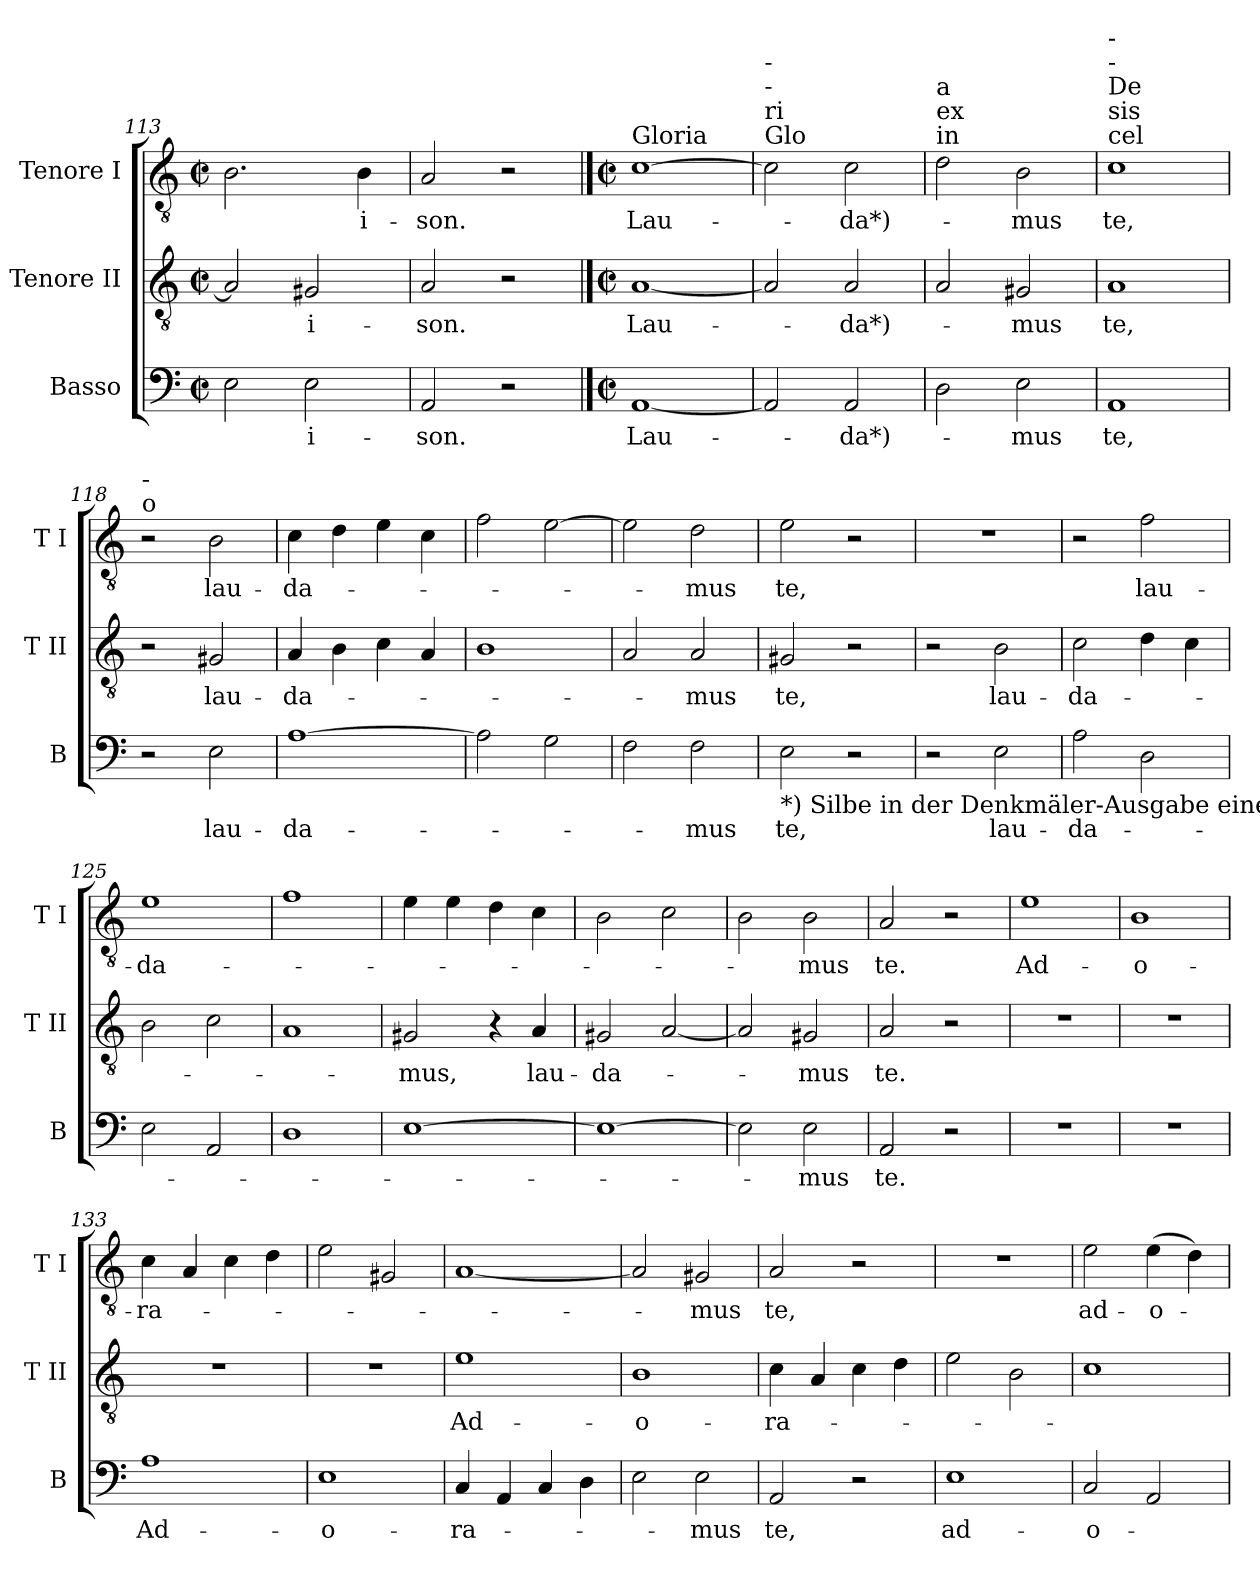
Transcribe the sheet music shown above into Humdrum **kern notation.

**kern	**text	**kern	**text	**kern	**text
*part3	*part3	*part2	*part2	*part1	*part1
*staff3	*staff3	*staff2	*staff2	*staff1	*staff1
*I"Basso	*	*I"Tenore II	*	*I"Tenore I	*
*I'B	*	*I'T II	*	*I'T I	*
*clefF4	*	*clefGv2	*	*clefGv2	*
*k[]	*	*k[]	*	*k[]	*
*C:	*	*C:	*	*C:	*
*M2/2	*	*M2/2	*	*M2/2	*
*met(c|)	*	*met(c|)	*	*met(c|)	*
=113	=113	=113	=113	=113	=113
2E\	.	2A/]	.	2.B\	.
2E\	-i-	2G#X/	-i-	.	.
.	.	.	.	4B\	-i-
=114	=114	=114	=114	=114	=114
2AA/	-son.	2A/	-son.	2A/	-son.
2r	.	2r	.	2r	.
!!LO:LB:g=z
==114X1	==114X1	==114X1	==114X1	==114X1	==114X1
*M2/2	*	*M2/2	*	*M2/2	*
*met(c|)	*	*met(c|)	*	*met(c|)	*
!	!	!	!	!LO:TX:a:t=Gloria	!
[1AA	Lau-	[1A	Lau-	[1c	Lau-
=115	=115	=115	=115	=115	=115
!	!	!	!	!LO:TX:a:t=Glo	!
!	!	!	!	!LO:TX:a:t=ri	!
!	!	!	!	!LO:TX:a:t=-	!
!	!	!	!	!LO:TX:a:t=-	!
2AA/]	.	2A/]	.	2c\]	.
2AA/	-da*)-	2A/	-da*)-	2c\	-da*)-
=116	=116	=116	=116	=116	=116
!	!	!	!	!LO:TX:a:t=in	!
!	!	!	!	!LO:TX:a:t=ex	!
!	!	!	!	!LO:TX:a:t=a	!
2D\	.	2A/	.	2d\	.
2E\	-mus	2G#X/	-mus	2B\	-mus
=117	=117	=117	=117	=117	=117
!	!	!	!	!LO:TX:a:t=cel	!
!	!	!	!	!LO:TX:a:t=sis	!
!	!	!	!	!LO:TX:a:t=De	!
!	!	!	!	!LO:TX:a:t=-	!
!	!	!	!	!LO:TX:a:t=-	!
1AA	te,	1A	te,	1c	te,
=118	=118	=118	=118	=118	=118
!	!	!	!	!LO:TX:a:t=o	!
!	!	!	!	!LO:TX:a:t=-	!
2r	.	2r	.	2r	.
2E\	lau-	2G#X/	lau-	2B\	lau-
=119	=119	=119	=119	=119	=119
[1A	-da-	4A/	-da-	4c\	-da-
.	.	4B\	.	4d\	.
.	.	4c\	.	4e\	.
.	.	4A/	.	4c\	.
=120	=120	=120	=120	=120	=120
2A\]	.	1B	.	2f\	.
2G\	.	.	.	[2e\	.
=121	=121	=121	=121	=121	=121
2F\	.	2A/	.	2e\]	.
2F\	-mus	2A/	-mus	2d\	-mus
!!LO:LB:g=z
=122	=122	=122	=122	=122	=122
!LO:TX:b:t=*) Silbe in der Denkmäler-Ausgabe eine halbe Note später!	!	!	!	!	!
2E\	te,	2G#X/	te,	2e\	te,
2r	.	2r	.	2r	.
=123	=123	=123	=123	=123	=123
2r	.	2r	.	1r	.
2E\	lau-	2B\	lau-	.	.
=124	=124	=124	=124	=124	=124
2A\	-da-	2c\	-da-	2r	.
2D\	.	4d\	.	2f\	lau-
.	.	4c\	.	.	.
=125	=125	=125	=125	=125	=125
2E\	.	2B\	.	1e	-da-
2AA/	.	2c\	.	.	.
=126	=126	=126	=126	=126	=126
1D	.	1A	.	1f	.
=127	=127	=127	=127	=127	=127
[1E	.	2G#X/	-mus,	4e\	.
.	.	.	.	4e\	.
.	.	4r	.	4d\	.
.	.	4A/	lau-	4c\	.
=128	=128	=128	=128	=128	=128
1E_	.	2G#X/	-da-	2B\	.
.	.	[2A/	.	2c\	.
=129	=129	=129	=129	=129	=129
2E\]	.	2A/]	.	2B\	.
2E\	-mus	2G#X/	-mus	2B\	-mus
!!LO:PB:g=z
=130	=130	=130	=130	=130	=130
2AA/	te.	2A/	te.	2A/	te.
2r	.	2r	.	2r	.
=131	=131	=131	=131	=131	=131
1r	.	1r	.	1e	Ad-
=132	=132	=132	=132	=132	=132
1r	.	1r	.	1B	-o-
=133	=133	=133	=133	=133	=133
1A	Ad-	1r	.	4c\	-ra-
.	.	.	.	4A/	.
.	.	.	.	4c\	.
.	.	.	.	4d\	.
=134	=134	=134	=134	=134	=134
1E	-o-	1r	.	2e\	.
.	.	.	.	2G#X/	.
=135	=135	=135	=135	=135	=135
4C/	-ra-	1e	Ad-	[1A	.
4AA/	.	.	.	.	.
4C/	.	.	.	.	.
4D\	.	.	.	.	.
=136	=136	=136	=136	=136	=136
2E\	.	1B	-o-	2A/]	.
2E\	-mus	.	.	2G#X/	-mus
=137	=137	=137	=137	=137	=137
2AA/	te,	4c\	-ra-	2A/	te,
.	.	4A/	.	.	.
2r	.	4c\	.	2r	.
.	.	4d\	.	.	.
!!LO:LB:g=z
=138	=138	=138	=138	=138	=138
1E	ad-	2e\	.	1r	.
.	.	2B\	.	.	.
=139	=139	=139	=139	=139	=139
2C/	-o-	1c	.	2e\	ad-
2AA/	.	.	.	(4e\	-o-
.	.	.	.	4d\)	.
=	=	=	=	=	=
*-	*-	*-	*-	*-	*-
